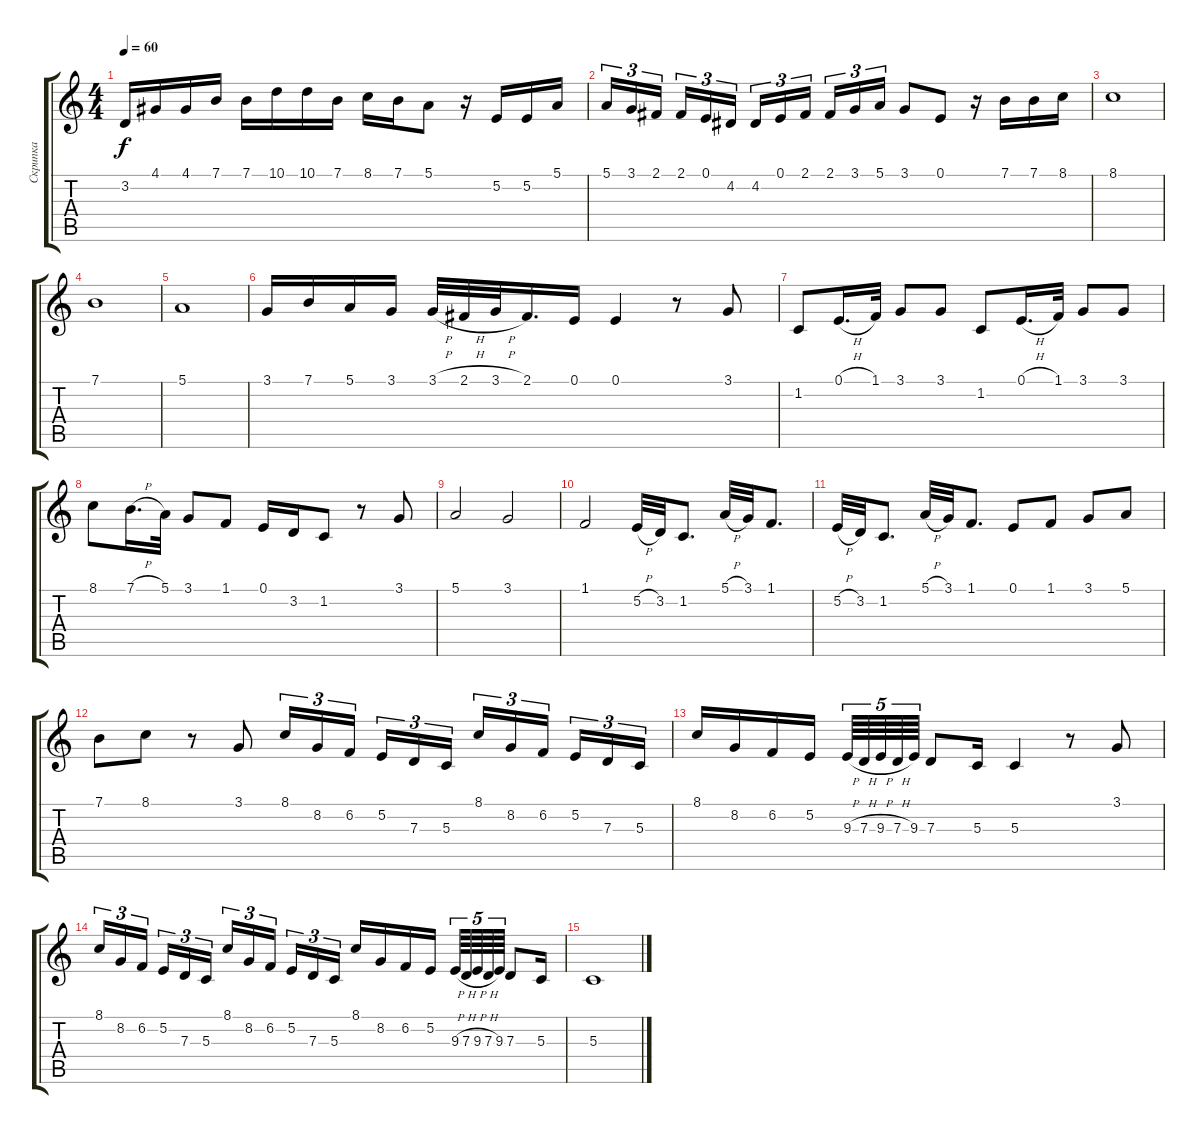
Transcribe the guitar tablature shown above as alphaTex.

\track ("Скрипка" "Скрипка") {instrument violin}
\staff {score tabs}
\tuning (E4 B3 G3 D3 A2 E2) {hide}
\ts (4 4)
\tempo 60
\clef g2
\ks c
3.2.16{dy f} 4.1.16 4.1.16 7.1.16 7.1.16 10.1.16 10.1.16 7.1.16 8.1.16 7.1.16 5.1.8 r.16 5.2.16 5.2.16 5.1.16 |
5.1.16{tu (3 2)} 3.1.16{tu (3 2)} 2.1.16{tu (3 2) beam splitsecondary} 2.1.16{tu (3 2)} 0.1.16{tu (3 2)} 4.2.16{tu (3 2)} 4.2.16{tu (3 2)} 0.1.16{tu (3 2)} 2.1.16{tu (3 2) beam splitsecondary} 2.1.16{tu (3 2)} 3.1.16{tu (3 2)} 5.1.16{tu (3 2)} 3.1.8 0.1.8 r.16 7.1.16 7.1.16 8.1.16 |
8.1.1 |
7.1.1 |
5.1.1 |
3.1.16 7.1.16 5.1.16 3.1.16 3.1{h}.32 2.1{h}.32 3.1{h}.32 2.1.16{d} 0.1.16 0.1.4 r.8 3.1.8 |
1.2.8 0.1{h}.16{d} 1.1.32 3.1.8 3.1.8 1.2.8 0.1{h}.16{d} 1.1.32 3.1.8 3.1.8 |
8.1.8 7.1{h}.16{d} 5.1.32 3.1.8 1.1.8 0.1.16 3.2.16 1.2.8 r.8 3.1.8 |
5.1.2 3.1.2 |
1.1.2 5.2{h}.32 3.2.32 1.2.8{d} 5.1{h}.32 3.1.32 1.1.8{d} |
5.2{h}.32 3.2.32 1.2.8{d} 5.1{h}.32 3.1.32 1.1.8{d} 0.1.8 1.1.8 3.1.8 5.1.8 |
7.1.8 8.1.8 r.8 3.1.8 8.1.16{tu (3 2)} 8.2.16{tu (3 2)} 6.2.16{tu (3 2) beam splitsecondary} 5.2.16{tu (3 2)} 7.3.16{tu (3 2)} 5.3.16{tu (3 2)} 8.1.16{tu (3 2)} 8.2.16{tu (3 2)} 6.2.16{tu (3 2) beam splitsecondary} 5.2.16{tu (3 2)} 7.3.16{tu (3 2)} 5.3.16{tu (3 2)} |
8.1.16 8.2.16 6.2.16 5.2.16 9.3{h}.64{tu (5 4)} 7.3{h}.64{tu (5 4)} 9.3{h}.64{tu (5 4)} 7.3{h}.64{tu (5 4)} 9.3.64{tu (5 4)} 7.3.8 5.3.16 5.3.4 r.8 3.1.8 |
8.1.16{tu (3 2)} 8.2.16{tu (3 2)} 6.2.16{tu (3 2) beam splitsecondary} 5.2.16{tu (3 2)} 7.3.16{tu (3 2)} 5.3.16{tu (3 2)} 8.1.16{tu (3 2)} 8.2.16{tu (3 2)} 6.2.16{tu (3 2) beam splitsecondary} 5.2.16{tu (3 2)} 7.3.16{tu (3 2)} 5.3.16{tu (3 2)} 8.1.16 8.2.16 6.2.16 5.2.16 9.3{h}.64{tu (5 4)} 7.3{h}.64{tu (5 4)} 9.3{h}.64{tu (5 4)} 7.3{h}.64{tu (5 4)} 9.3.64{tu (5 4)} 7.3.8 5.3.16 |
5.3.1
